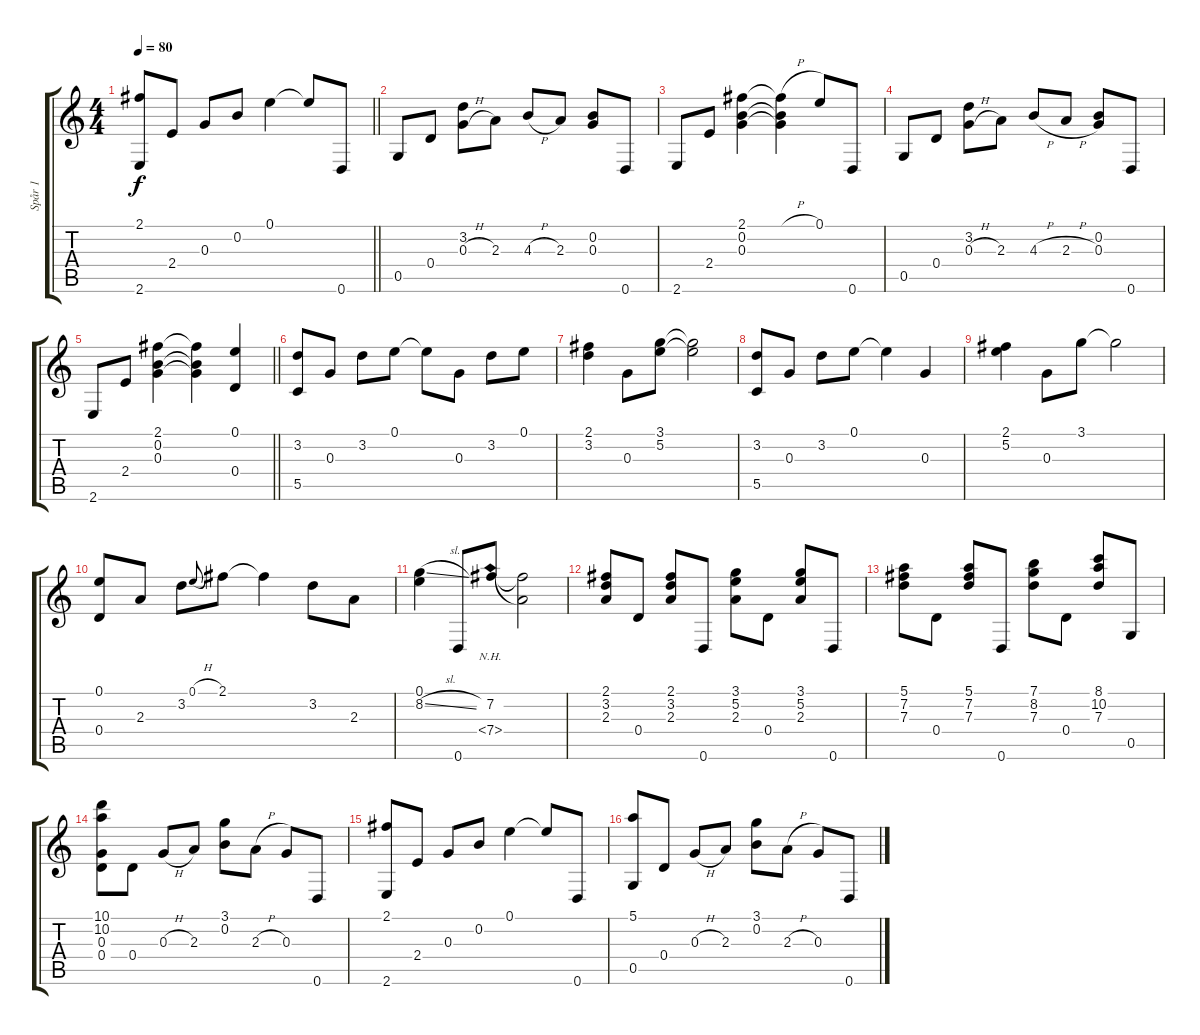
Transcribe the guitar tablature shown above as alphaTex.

\track ("Spår 1" "Spår 1") {instrument acousticguitarsteel}
\staff {score tabs}
\tuning (E4 B3 G3 D3 G2 D2) {hide}
\ts (4 4)
\tempo 80
\clef g2
\barLineRight lightlight
\ks c
(2.1 2.6).8{dy f} 2.4.8 0.3.8 0.2.8 0.1.4 0.1{t}.8 0.6.8 |
0.5.8 0.4.8 (3.2 0.3{h}).8 2.3.8 4.3{h}.8 2.3.8 (0.2 0.3).8 0.6.8 |
2.6.8 2.4.8 (2.1 0.2 0.3).4 (2.1{h t} 0.2{t} 0.3{t}).4 0.1.8 0.6.8 |
0.5.8 0.4.8 (3.2 0.3{h}).8 2.3.8 4.3{h}.8 2.3{h}.8 (0.2 0.3).8 0.6.8 |
\barLineRight lightlight
2.6.8 2.4.8 (2.1 0.2 0.3).4 (2.1{t} 0.2{t} 0.3{t}).4 (0.1 0.4).4 |
(3.2 5.5).8 0.3.8 3.2.8 0.1.8 0.1{t}.8 0.3.8 3.2.8 0.1.8 |
(2.1 3.2).4 0.3.8 (3.1 5.2).8 (3.1{t} 5.2{t}).2 |
(3.2 5.5).8 0.3.8 3.2.8 0.1.8 0.1{t}.4 0.3.4 |
(2.1 5.2).4 0.3.8 3.1.8 3.1{t}.2 |
(0.1 0.4).8 2.3.8 3.2.8 0.1{h}.8{gr onbeat} 2.1.8 2.1{t}.4 3.2.8 2.3.8 |
(0.1 8.2{sl}).4 0.6.8 (7.2 7.4{nh}).8 (7.2{t} 7.4{t}).2 |
(2.1 3.2 2.3).8 0.4.8 (2.1 3.2 2.3).8 0.6.8 (3.1 5.2 2.3).8 0.4.8 (3.1 5.2 2.3).8 0.6.8 |
(5.1 7.2 7.3).8 0.4.8 (5.1 7.2 7.3).8 0.6.8 (7.1 8.2 7.3).8 0.4.8 (8.1 10.2 7.3).8 0.5.8 |
(10.1 10.2 0.3 0.4).8 0.4.8 0.3{h}.8 2.3.8 (3.1 0.2).8 2.3{h}.8 0.3.8 0.6.8 |
(2.1 2.6).8 2.4.8 0.3.8 0.2.8 0.1.4 0.1{t}.8 0.6.8 |
(5.1 0.5).8 0.4.8 0.3{h}.8 2.3.8 (3.1 0.2).8 2.3{h}.8 0.3.8 0.6.8
